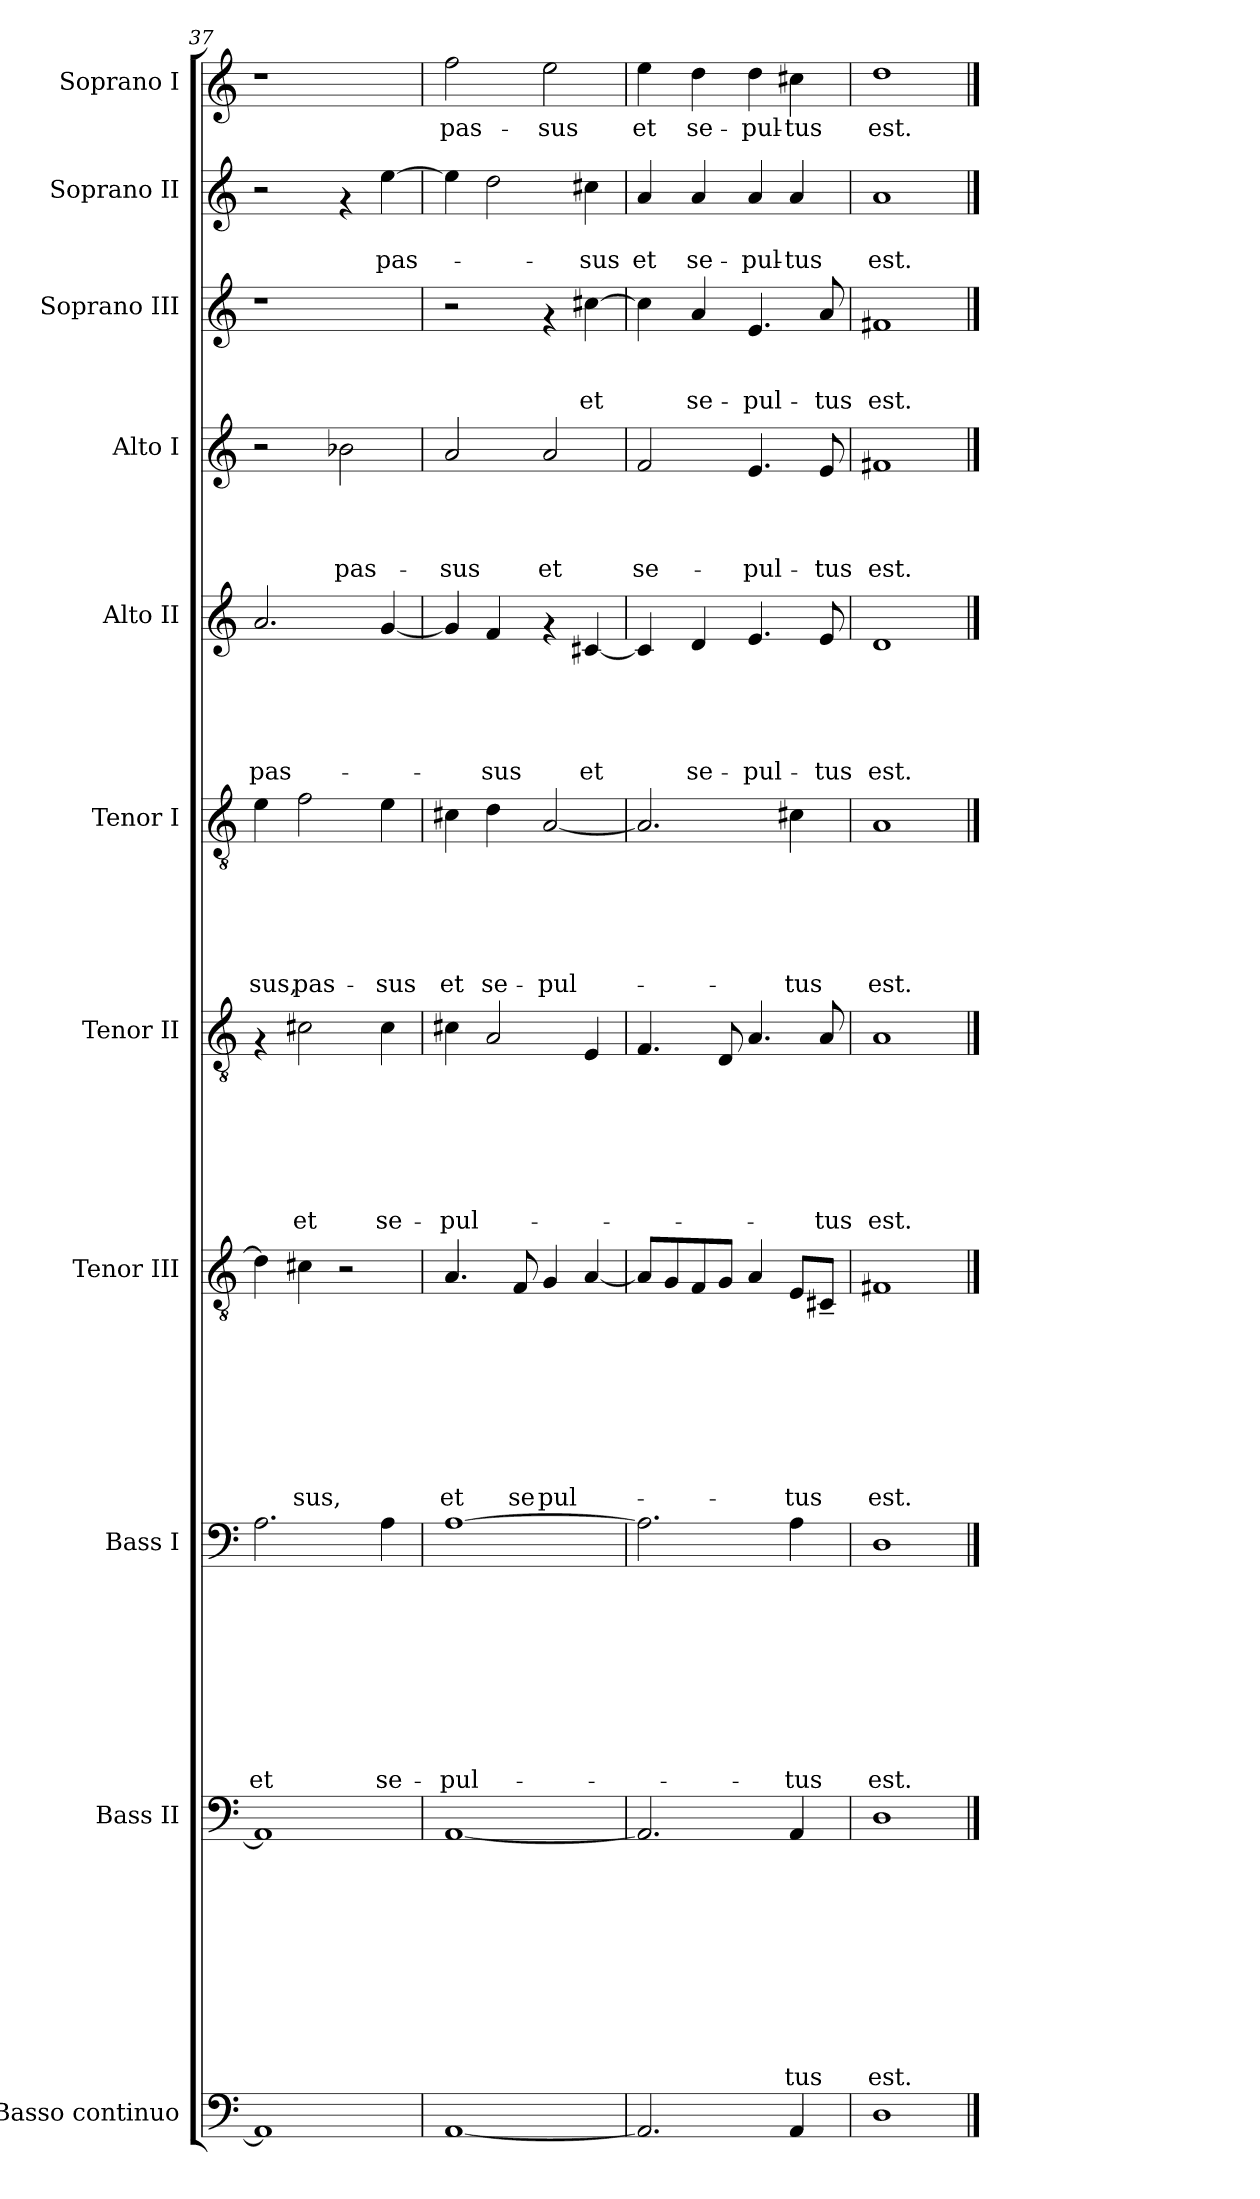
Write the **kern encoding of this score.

**kern	**kern	**text	**text	**text	**text	**text	**text	**text	**text	**text	**text	**kern	**text	**text	**text	**text	**text	**text	**text	**text	**text	**kern	**text	**text	**text	**text	**text	**text	**text	**text	**kern	**text	**text	**text	**text	**text	**text	**text	**kern	**text	**text	**text	**text	**text	**text	**kern	**text	**text	**text	**text	**text	**kern	**text	**text	**text	**text	**kern	**text	**text	**text	**kern	**text	**text	**kern	**text
*part11	*part10	*part10	*part10	*part10	*part10	*part10	*part10	*part10	*part10	*part10	*part10	*part9	*part9	*part9	*part9	*part9	*part9	*part9	*part9	*part9	*part9	*part8	*part8	*part8	*part8	*part8	*part8	*part8	*part8	*part8	*part7	*part7	*part7	*part7	*part7	*part7	*part7	*part7	*part6	*part6	*part6	*part6	*part6	*part6	*part6	*part5	*part5	*part5	*part5	*part5	*part5	*part4	*part4	*part4	*part4	*part4	*part3	*part3	*part3	*part3	*part2	*part2	*part2	*part1	*part1
*staff11	*staff10	*staff10	*staff10	*staff10	*staff10	*staff10	*staff10	*staff10	*staff10	*staff10	*staff10	*staff9	*staff9	*staff9	*staff9	*staff9	*staff9	*staff9	*staff9	*staff9	*staff9	*staff8	*staff8	*staff8	*staff8	*staff8	*staff8	*staff8	*staff8	*staff8	*staff7	*staff7	*staff7	*staff7	*staff7	*staff7	*staff7	*staff7	*staff6	*staff6	*staff6	*staff6	*staff6	*staff6	*staff6	*staff5	*staff5	*staff5	*staff5	*staff5	*staff5	*staff4	*staff4	*staff4	*staff4	*staff4	*staff3	*staff3	*staff3	*staff3	*staff2	*staff2	*staff2	*staff1	*staff1
*I"Basso continuo	*I"Bass II	*	*	*	*	*	*	*	*	*	*	*I"Bass I	*	*	*	*	*	*	*	*	*	*I"Tenor III	*	*	*	*	*	*	*	*	*I"Tenor II	*	*	*	*	*	*	*	*I"Tenor I	*	*	*	*	*	*	*I"Alto II	*	*	*	*	*	*I"Alto I	*	*	*	*	*I"Soprano III	*	*	*	*I"Soprano II	*	*	*I"Soprano I	*
*clefF4	*clefF4	*	*	*	*	*	*	*	*	*	*	*clefF4	*	*	*	*	*	*	*	*	*	*clefGv2	*	*	*	*	*	*	*	*	*clefGv2	*	*	*	*	*	*	*	*clefGv2	*	*	*	*	*	*	*clefG2	*	*	*	*	*	*clefG2	*	*	*	*	*clefG2	*	*	*	*clefG2	*	*	*clefG2	*
*ITrd7c12	*	*	*	*	*	*	*	*	*	*	*	*	*	*	*	*	*	*	*	*	*	*	*	*	*	*	*	*	*	*	*	*	*	*	*	*	*	*	*	*	*	*	*	*	*	*	*	*	*	*	*	*	*	*	*	*	*	*	*	*	*	*	*	*	*
*k[]	*k[]	*	*	*	*	*	*	*	*	*	*	*k[]	*	*	*	*	*	*	*	*	*	*k[]	*	*	*	*	*	*	*	*	*k[]	*	*	*	*	*	*	*	*k[]	*	*	*	*	*	*	*k[]	*	*	*	*	*	*k[]	*	*	*	*	*k[]	*	*	*	*k[]	*	*	*k[]	*
*C:	*C:	*	*	*	*	*	*	*	*	*	*	*C:	*	*	*	*	*	*	*	*	*	*C:	*	*	*	*	*	*	*	*	*C:	*	*	*	*	*	*	*	*C:	*	*	*	*	*	*	*C:	*	*	*	*	*	*C:	*	*	*	*	*C:	*	*	*	*C:	*	*	*C:	*
=37	=37	=37	=37	=37	=37	=37	=37	=37	=37	=37	=37	=37	=37	=37	=37	=37	=37	=37	=37	=37	=37	=37	=37	=37	=37	=37	=37	=37	=37	=37	=37	=37	=37	=37	=37	=37	=37	=37	=37	=37	=37	=37	=37	=37	=37	=37	=37	=37	=37	=37	=37	=37	=37	=37	=37	=37	=37	=37	=37	=37	=37	=37	=37	=37	=37
!	!	!	!	!	!	!	!	!	!	!	!	!	!	!	!	!	!	!	!	!	!LO:LY:b	!	!	!	!	!	!	!	!	!	!	!	!	!	!	!	!	!	!	!	!	!	!	!	!LO:LY:b	!	!	!	!	!	!LO:LY:b	!	!	!	!	!	!	!	!	!	!	!	!	!	!
1AAA]	1AA]	.	.	.	.	.	.	.	.	.	.	2.A\	.	.	.	.	.	.	.	.	et	4d\]	.	.	.	.	.	.	.	.	4rF	.	.	.	.	.	.	.	4e\	.	.	.	.	.	-sus,	2.a/	.	.	.	.	pas-	2r	.	.	.	.	1r	.	.	.	2r	.	.	1r	.
!	!	!	!	!	!	!	!	!	!	!	!	!	!	!	!	!	!	!	!	!	!	!	!	!	!	!	!	!	!	!LO:LY:b	!	!	!	!	!	!	!	!LO:LY:b	!	!	!	!	!	!	!LO:LY:b	!	!	!	!	!	!	!	!	!	!	!	!	!	!	!	!	!	!	!	!
.	.	.	.	.	.	.	.	.	.	.	.	.	.	.	.	.	.	.	.	.	.	4c#X\	.	.	.	.	.	.	.	-sus,	2c#X\	.	.	.	.	.	.	et	2f\	.	.	.	.	.	pas-	.	.	.	.	.	.	.	.	.	.	.	.	.	.	.	.	.	.	.	.
!	!	!	!	!	!	!	!	!	!	!	!	!	!	!	!	!	!	!	!	!	!	!	!	!	!	!	!	!	!	!	!	!	!	!	!	!	!	!	!	!	!	!	!	!	!	!	!	!	!	!	!	!	!	!	!	!LO:LY:b	!	!	!	!	!	!	!	!	!
.	.	.	.	.	.	.	.	.	.	.	.	.	.	.	.	.	.	.	.	.	.	2r	.	.	.	.	.	.	.	.	.	.	.	.	.	.	.	.	.	.	.	.	.	.	.	.	.	.	.	.	.	2b-X\	.	.	.	pas-	.	.	.	.	4rf	.	.	.	.
!	!	!	!	!	!	!	!	!	!	!	!	!	!	!	!	!	!	!	!	!	!LO:LY:b	!	!	!	!	!	!	!	!	!	!	!	!	!	!	!	!	!LO:LY:b	!	!	!	!	!	!	!LO:LY:b	!	!	!	!	!	!	!	!	!	!	!	!	!	!	!	!	!	!LO:LY:b	!	!
.	.	.	.	.	.	.	.	.	.	.	.	4A\	.	.	.	.	.	.	.	.	se-	.	.	.	.	.	.	.	.	.	4c#\	.	.	.	.	.	.	se-	4e\	.	.	.	.	.	-sus	[<4g/	.	.	.	.	.	.	.	.	.	.	.	.	.	.	[>4ee\	.	pas-	.	.
=38	=38	=38	=38	=38	=38	=38	=38	=38	=38	=38	=38	=38	=38	=38	=38	=38	=38	=38	=38	=38	=38	=38	=38	=38	=38	=38	=38	=38	=38	=38	=38	=38	=38	=38	=38	=38	=38	=38	=38	=38	=38	=38	=38	=38	=38	=38	=38	=38	=38	=38	=38	=38	=38	=38	=38	=38	=38	=38	=38	=38	=38	=38	=38	=38	=38
!	!	!	!	!	!	!	!	!	!	!	!	!	!	!	!	!	!	!	!	!	!LO:LY:b	!	!	!	!	!	!	!	!	!LO:LY:b	!	!	!	!	!	!	!	!LO:LY:b	!	!	!	!	!	!	!LO:LY:b	!	!	!	!	!	!	!	!	!	!	!LO:LY:b	!	!	!	!	!	!	!	!	!LO:LY:b
[<1AAA	[<1AA	.	.	.	.	.	.	.	.	.	.	[>1A	.	.	.	.	.	.	.	.	-pul-	4.A/	.	.	.	.	.	.	.	et	4c#X\	.	.	.	.	.	.	-pul-	4c#X\	.	.	.	.	.	et	4g/]	.	.	.	.	.	2a/	.	.	.	-sus	2r	.	.	.	4ee\]	.	.	2ff\	pas-
!	!	!	!	!	!	!	!	!	!	!	!	!	!	!	!	!	!	!	!	!	!	!	!	!	!	!	!	!	!	!	!	!	!	!	!	!	!	!	!	!	!	!	!	!	!LO:LY:b	!	!	!	!	!	!LO:LY:b	!	!	!	!	!	!	!	!	!	!	!	!	!	!
.	.	.	.	.	.	.	.	.	.	.	.	.	.	.	.	.	.	.	.	.	.	.	.	.	.	.	.	.	.	.	2A/	.	.	.	.	.	.	.	4d\	.	.	.	.	.	se-	4f/	.	.	.	.	-sus	.	.	.	.	.	.	.	.	.	2dd\	.	.	.	.
!	!	!	!	!	!	!	!	!	!	!	!	!	!	!	!	!	!	!	!	!	!	!	!	!	!	!	!	!	!	!LO:LY:b	!	!	!	!	!	!	!	!	!	!	!	!	!	!	!	!	!	!	!	!	!	!	!	!	!	!	!	!	!	!	!	!	!	!	!
.	.	.	.	.	.	.	.	.	.	.	.	.	.	.	.	.	.	.	.	.	.	8F/	.	.	.	.	.	.	.	se	.	.	.	.	.	.	.	.	.	.	.	.	.	.	.	.	.	.	.	.	.	.	.	.	.	.	.	.	.	.	.	.	.	.	.
!	!	!	!	!	!	!	!	!	!	!	!	!	!	!	!	!	!	!	!	!	!	!	!	!	!	!	!	!	!	!LO:LY:b	!	!	!	!	!	!	!	!	!	!	!	!	!	!	!LO:LY:b	!	!	!	!	!	!	!	!	!	!	!LO:LY:b	!	!	!	!	!	!	!	!	!LO:LY:b
.	.	.	.	.	.	.	.	.	.	.	.	.	.	.	.	.	.	.	.	.	.	4G/	.	.	.	.	.	.	.	pul-	.	.	.	.	.	.	.	.	[<2A/	.	.	.	.	.	-pul-	4rf	.	.	.	.	.	2a/	.	.	.	et	4rf	.	.	.	.	.	.	2ee\	-sus
!	!	!	!	!	!	!	!	!	!	!	!	!	!	!	!	!	!	!	!	!	!	!	!	!	!	!	!	!	!	!	!	!	!	!	!	!	!	!	!	!	!	!	!	!	!	!	!	!	!	!	!LO:LY:b	!	!	!	!	!	!	!	!	!LO:LY:b	!	!	!LO:LY:b	!	!
.	.	.	.	.	.	.	.	.	.	.	.	.	.	.	.	.	.	.	.	.	.	[<4A/	.	.	.	.	.	.	.	.	4E/	.	.	.	.	.	.	.	.	.	.	.	.	.	.	[<4c#X/	.	.	.	.	et	.	.	.	.	.	[>4cc#X\	.	.	et	4cc#X\	.	-sus	.	.
=39	=39	=39	=39	=39	=39	=39	=39	=39	=39	=39	=39	=39	=39	=39	=39	=39	=39	=39	=39	=39	=39	=39	=39	=39	=39	=39	=39	=39	=39	=39	=39	=39	=39	=39	=39	=39	=39	=39	=39	=39	=39	=39	=39	=39	=39	=39	=39	=39	=39	=39	=39	=39	=39	=39	=39	=39	=39	=39	=39	=39	=39	=39	=39	=39	=39
!	!	!	!	!	!	!	!	!	!	!	!	!	!	!	!	!	!	!	!	!	!	!	!	!	!	!	!	!	!	!	!	!	!	!	!	!	!	!	!	!	!	!	!	!	!	!	!	!	!	!	!	!	!	!	!	!LO:LY:b	!	!	!	!	!	!	!LO:LY:b	!	!LO:LY:b
2.AAA/]	2.AA/]	.	.	.	.	.	.	.	.	.	.	2.A\]	.	.	.	.	.	.	.	.	.	8A/L]	.	.	.	.	.	.	.	.	4.F/	.	.	.	.	.	.	.	2.A/]	.	.	.	.	.	.	4c#/]	.	.	.	.	.	2f/	.	.	.	se-	4cc#\]	.	.	.	4a/	.	et	4ee\	et
.	.	.	.	.	.	.	.	.	.	.	.	.	.	.	.	.	.	.	.	.	.	8G/	.	.	.	.	.	.	.	.	.	.	.	.	.	.	.	.	.	.	.	.	.	.	.	.	.	.	.	.	.	.	.	.	.	.	.	.	.	.	.	.	.	.	.
!	!	!	!	!	!	!	!	!	!	!	!	!	!	!	!	!	!	!	!	!	!	!	!	!	!	!	!	!	!	!	!	!	!	!	!	!	!	!	!	!	!	!	!	!	!	!	!	!	!	!	!LO:LY:b	!	!	!	!	!	!	!	!	!LO:LY:b	!	!	!LO:LY:b	!	!LO:LY:b
.	.	.	.	.	.	.	.	.	.	.	.	.	.	.	.	.	.	.	.	.	.	8F/	.	.	.	.	.	.	.	.	.	.	.	.	.	.	.	.	.	.	.	.	.	.	.	4d/	.	.	.	.	se-	.	.	.	.	.	4a/	.	.	se-	4a/	.	se-	4dd\	se-
.	.	.	.	.	.	.	.	.	.	.	.	.	.	.	.	.	.	.	.	.	.	8G/J	.	.	.	.	.	.	.	.	8D/	.	.	.	.	.	.	.	.	.	.	.	.	.	.	.	.	.	.	.	.	.	.	.	.	.	.	.	.	.	.	.	.	.	.
!	!	!	!	!	!	!	!	!	!	!	!	!	!	!	!	!	!	!	!	!	!	!	!	!	!	!	!	!	!	!	!	!	!	!	!	!	!	!	!	!	!	!	!	!	!	!	!	!	!	!	!LO:LY:b	!	!	!	!	!LO:LY:b	!	!	!	!LO:LY:b	!	!	!LO:LY:b	!	!LO:LY:b
.	.	.	.	.	.	.	.	.	.	.	.	.	.	.	.	.	.	.	.	.	.	4A/	.	.	.	.	.	.	.	.	4.A/	.	.	.	.	.	.	.	.	.	.	.	.	.	.	4.e/	.	.	.	.	-pul-	4.e/	.	.	.	-pul-	4.e/	.	.	-pul-	4a/	.	-pul-	4dd\	-pul-
!	!	!	!	!	!	!	!	!	!	!	!LO:LY:b	!	!	!	!	!	!	!	!	!	!LO:LY:b	!	!	!	!	!	!	!	!	!LO:LY:b	!	!	!	!	!	!	!	!	!	!	!	!	!	!	!LO:LY:b	!	!	!	!	!	!	!	!	!	!	!	!	!	!	!	!	!	!LO:LY:b	!	!LO:LY:b
4AAA/	4AA/	.	.	.	.	.	.	.	.	.	-tus	4A\	.	.	.	.	.	.	.	.	-tus	8E/L	.	.	.	.	.	.	.	-tus	.	.	.	.	.	.	.	.	4c#X\	.	.	.	.	.	-tus	.	.	.	.	.	.	.	.	.	.	.	.	.	.	.	4a/	.	-tus	4cc#X\	-tus
!	!	!	!	!	!	!	!	!	!	!	!	!	!	!	!	!	!	!	!	!	!	!	!	!	!	!	!	!	!	!	!	!	!	!	!	!	!	!LO:LY:b	!	!	!	!	!	!	!	!	!	!	!	!	!LO:LY:b	!	!	!	!	!LO:LY:b	!	!	!	!LO:LY:b	!	!	!	!	!
.	.	.	.	.	.	.	.	.	.	.	.	.	.	.	.	.	.	.	.	.	.	8C#X~</J	.	.	.	.	.	.	.	.	8A/	.	.	.	.	.	.	-tus	.	.	.	.	.	.	.	8e/	.	.	.	.	-tus	8e/	.	.	.	-tus	8a/	.	.	-tus	.	.	.	.	.
=40	=40	=40	=40	=40	=40	=40	=40	=40	=40	=40	=40	=40	=40	=40	=40	=40	=40	=40	=40	=40	=40	=40	=40	=40	=40	=40	=40	=40	=40	=40	=40	=40	=40	=40	=40	=40	=40	=40	=40	=40	=40	=40	=40	=40	=40	=40	=40	=40	=40	=40	=40	=40	=40	=40	=40	=40	=40	=40	=40	=40	=40	=40	=40	=40	=40
!	!	!	!	!	!	!	!	!	!	!	!LO:LY:b	!	!	!	!	!	!	!	!	!	!LO:LY:b	!	!	!	!	!	!	!	!	!LO:LY:b	!	!	!	!	!	!	!	!LO:LY:b	!	!	!	!	!	!	!LO:LY:b	!	!	!	!	!	!LO:LY:b	!	!	!	!	!LO:LY:b	!	!	!	!LO:LY:b	!	!	!LO:LY:b	!	!LO:LY:b
1DD	1D	.	.	.	.	.	.	.	.	.	est.	1D	.	.	.	.	.	.	.	.	est.	1F#X	.	.	.	.	.	.	.	est.	1A	.	.	.	.	.	.	est.	1A	.	.	.	.	.	est.	1d	.	.	.	.	est.	1f#X	.	.	.	est.	1f#X	.	.	est.	1a	.	est.	1dd	est.
==	==	==	==	==	==	==	==	==	==	==	==	==	==	==	==	==	==	==	==	==	==	==	==	==	==	==	==	==	==	==	==	==	==	==	==	==	==	==	==	==	==	==	==	==	==	==	==	==	==	==	==	==	==	==	==	==	==	==	==	==	==	==	==	==	==
*-	*-	*-	*-	*-	*-	*-	*-	*-	*-	*-	*-	*-	*-	*-	*-	*-	*-	*-	*-	*-	*-	*-	*-	*-	*-	*-	*-	*-	*-	*-	*-	*-	*-	*-	*-	*-	*-	*-	*-	*-	*-	*-	*-	*-	*-	*-	*-	*-	*-	*-	*-	*-	*-	*-	*-	*-	*-	*-	*-	*-	*-	*-	*-	*-	*-
